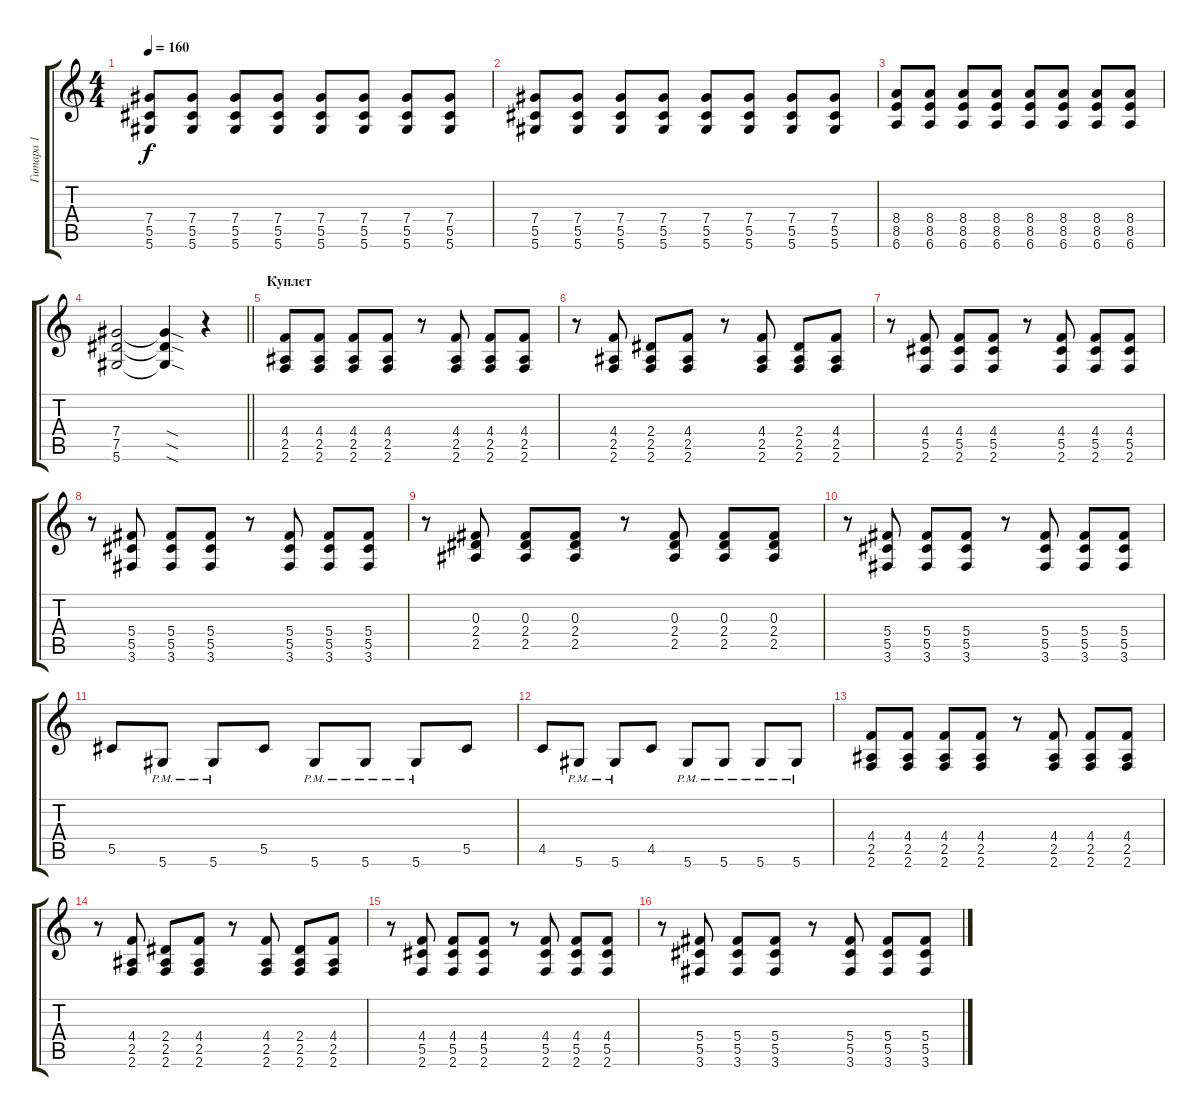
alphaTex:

\track ("Гитара 1" "Гитара 1") {instrument distortionguitar}
\staff {score tabs}
\tuning (Eb4 Bb3 Gb3 Db3 Ab2 Eb2) {hide}
\ts (4 4)
\tempo 160
\clef g2
\ks c
(7.4 5.5 5.6).8{dy f} (7.4 5.5 5.6).8 (7.4 5.5 5.6).8 (7.4 5.5 5.6).8 (7.4 5.5 5.6).8 (7.4 5.5 5.6).8 (7.4 5.5 5.6).8 (7.4 5.5 5.6).8 |
(7.4 5.5 5.6).8 (7.4 5.5 5.6).8 (7.4 5.5 5.6).8 (7.4 5.5 5.6).8 (7.4 5.5 5.6).8 (7.4 5.5 5.6).8 (7.4 5.5 5.6).8 (7.4 5.5 5.6).8 |
(8.4 8.5 6.6).8 (8.4 8.5 6.6).8 (8.4 8.5 6.6).8 (8.4 8.5 6.6).8 (8.4 8.5 6.6).8 (8.4 8.5 6.6).8 (8.4 8.5 6.6).8 (8.4 8.5 6.6).8 |
\barLineRight lightlight
(7.4 7.5 5.6).2 (7.4{sod t} 7.5{sod t} 5.6{sod t}).4 r.4 |
\section ("" "Куплет")
(4.4 2.5 2.6).8 (4.4 2.5 2.6).8 (4.4 2.5 2.6).8 (4.4 2.5 2.6).8 r.8 (4.4 2.5 2.6).8 (4.4 2.5 2.6).8 (4.4 2.5 2.6).8 |
r.8 (4.4 2.5 2.6).8 (2.4 2.5 2.6).8 (4.4 2.5 2.6).8 r.8 (4.4 2.5 2.6).8 (2.4 2.5 2.6).8 (4.4 2.5 2.6).8 |
r.8 (4.4 5.5 2.6).8 (4.4 5.5 2.6).8 (4.4 5.5 2.6).8 r.8 (4.4 5.5 2.6).8 (4.4 5.5 2.6).8 (4.4 5.5 2.6).8 |
r.8 (5.4 5.5 3.6).8 (5.4 5.5 3.6).8 (5.4 5.5 3.6).8 r.8 (5.4 5.5 3.6).8 (5.4 5.5 3.6).8 (5.4 5.5 3.6).8 |
r.8 (0.3 2.4 2.5).8 (0.3 2.4 2.5).8 (0.3 2.4 2.5).8 r.8 (0.3 2.4 2.5).8 (0.3 2.4 2.5).8 (0.3 2.4 2.5).8 |
r.8 (5.4 5.5 3.6).8 (5.4 5.5 3.6).8 (5.4 5.5 3.6).8 r.8 (5.4 5.5 3.6).8 (5.4 5.5 3.6).8 (5.4 5.5 3.6).8 |
5.5.8 5.6{pm}.8 5.6{pm}.8 5.5.8 5.6{pm}.8 5.6{pm}.8 5.6{pm}.8 5.5.8 |
4.5.8 5.6{pm}.8 5.6{pm}.8 4.5.8 5.6{pm}.8 5.6{pm}.8 5.6{pm}.8 5.6{pm}.8 |
(4.4 2.5 2.6).8 (4.4 2.5 2.6).8 (4.4 2.5 2.6).8 (4.4 2.5 2.6).8 r.8 (4.4 2.5 2.6).8 (4.4 2.5 2.6).8 (4.4 2.5 2.6).8 |
r.8 (4.4 2.5 2.6).8 (2.4 2.5 2.6).8 (4.4 2.5 2.6).8 r.8 (4.4 2.5 2.6).8 (2.4 2.5 2.6).8 (4.4 2.5 2.6).8 |
r.8 (4.4 5.5 2.6).8 (4.4 5.5 2.6).8 (4.4 5.5 2.6).8 r.8 (4.4 5.5 2.6).8 (4.4 5.5 2.6).8 (4.4 5.5 2.6).8 |
r.8 (5.4 5.5 3.6).8 (5.4 5.5 3.6).8 (5.4 5.5 3.6).8 r.8 (5.4 5.5 3.6).8 (5.4 5.5 3.6).8 (5.4 5.5 3.6).8
